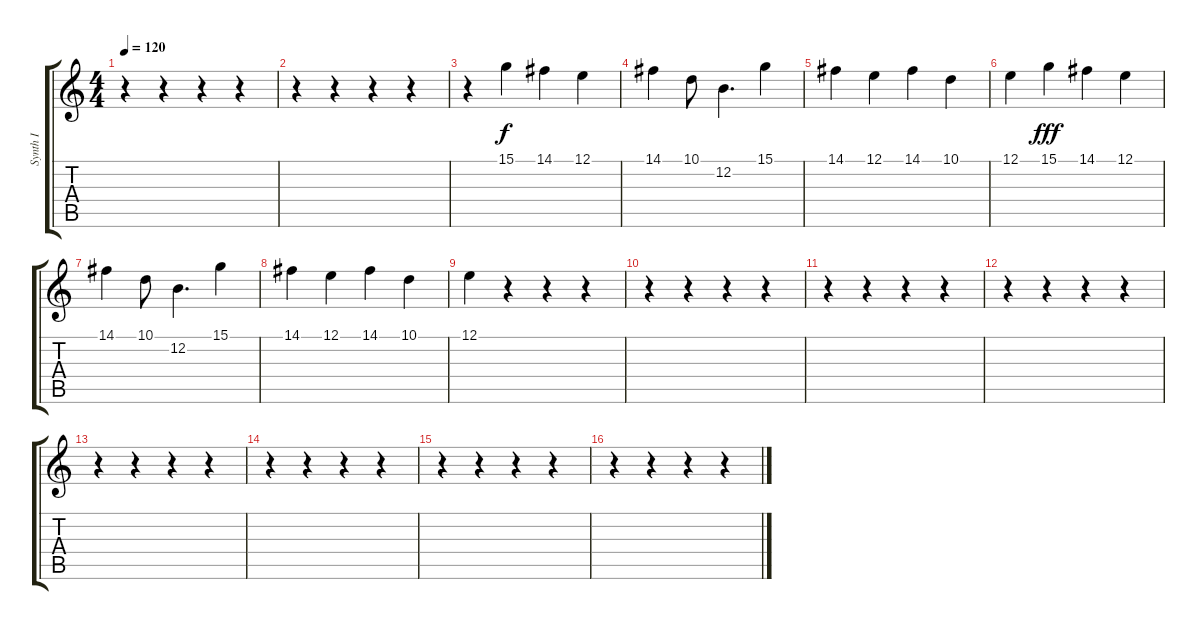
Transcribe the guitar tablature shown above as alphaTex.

\track ("Synth I" "Synth I") {instrument lead1square}
\staff {score tabs}
\tuning (E4 B3 G3 D3 A2 D2) {hide}
\ts (4 4)
\tempo 120
\clef g2
\ks c
r.4{dy f} r.4 r.4 r.4 |
r.4 r.4 r.4 r.4 |
r.4 15.1.4 14.1.4 12.1.4 |
14.1.4 10.1.8 12.2.4{d} 15.1.4 |
14.1.4 12.1.4 14.1.4 10.1.4 |
12.1.4 15.1.4{dy fff} 14.1.4 12.1.4 |
14.1.4 10.1.8 12.2.4{d} 15.1.4 |
14.1.4 12.1.4 14.1.4 10.1.4 |
12.1.4 r.4 r.4 r.4 |
r.4 r.4 r.4 r.4 |
r.4 r.4 r.4 r.4 |
r.4 r.4 r.4 r.4 |
r.4 r.4 r.4 r.4 |
r.4 r.4 r.4 r.4 |
r.4 r.4 r.4 r.4 |
r.4 r.4 r.4 r.4
